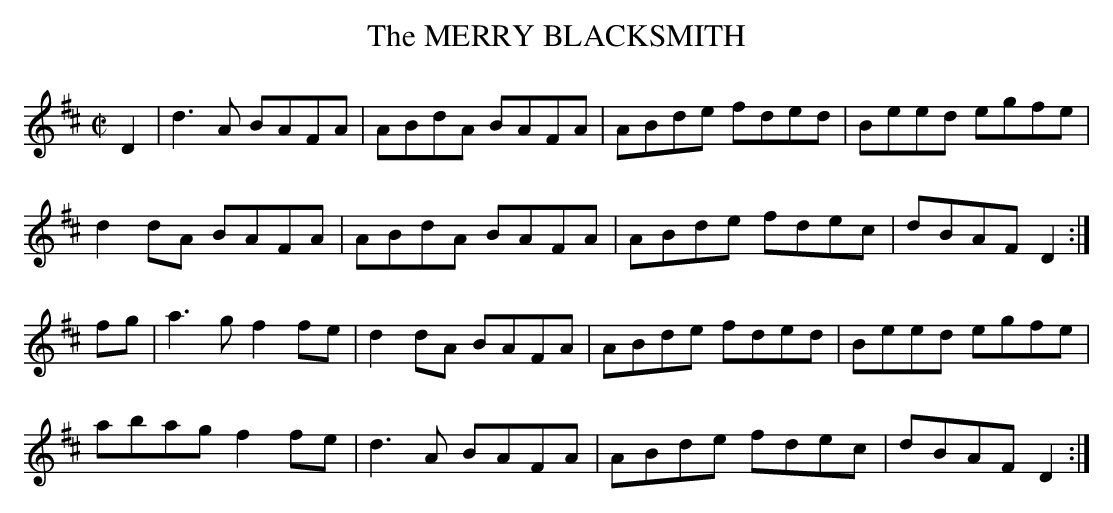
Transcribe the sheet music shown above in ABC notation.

X:1
T:MERRY BLACKSMITH, The
Chief didn't get from another Irish musician! ("Off to California"
and "Far From Home" are two others that come to mind.) This is also
called "Ike Forrester's Reel"; O'Neill first heard it (? from Ike) when
he was teaching school in Missouri (after the shipwreck and before
the Chicago PD). The 2023 version of this tune is 100% the same as the
1900 version.
M:C|
L:1/8
K:D
D2|d3A  BAFA|ABdA BAFA|ABde fded|Beed egfe|
d2dA BAFA|ABdA BAFA|ABde fdec|dBAF D2 :|
fg|a3g f2fe|d2dA BAFA|ABde fded|Beed egfe|
abag f2fe|d3A BAFA|ABde fdec|dBAF D2 :|
